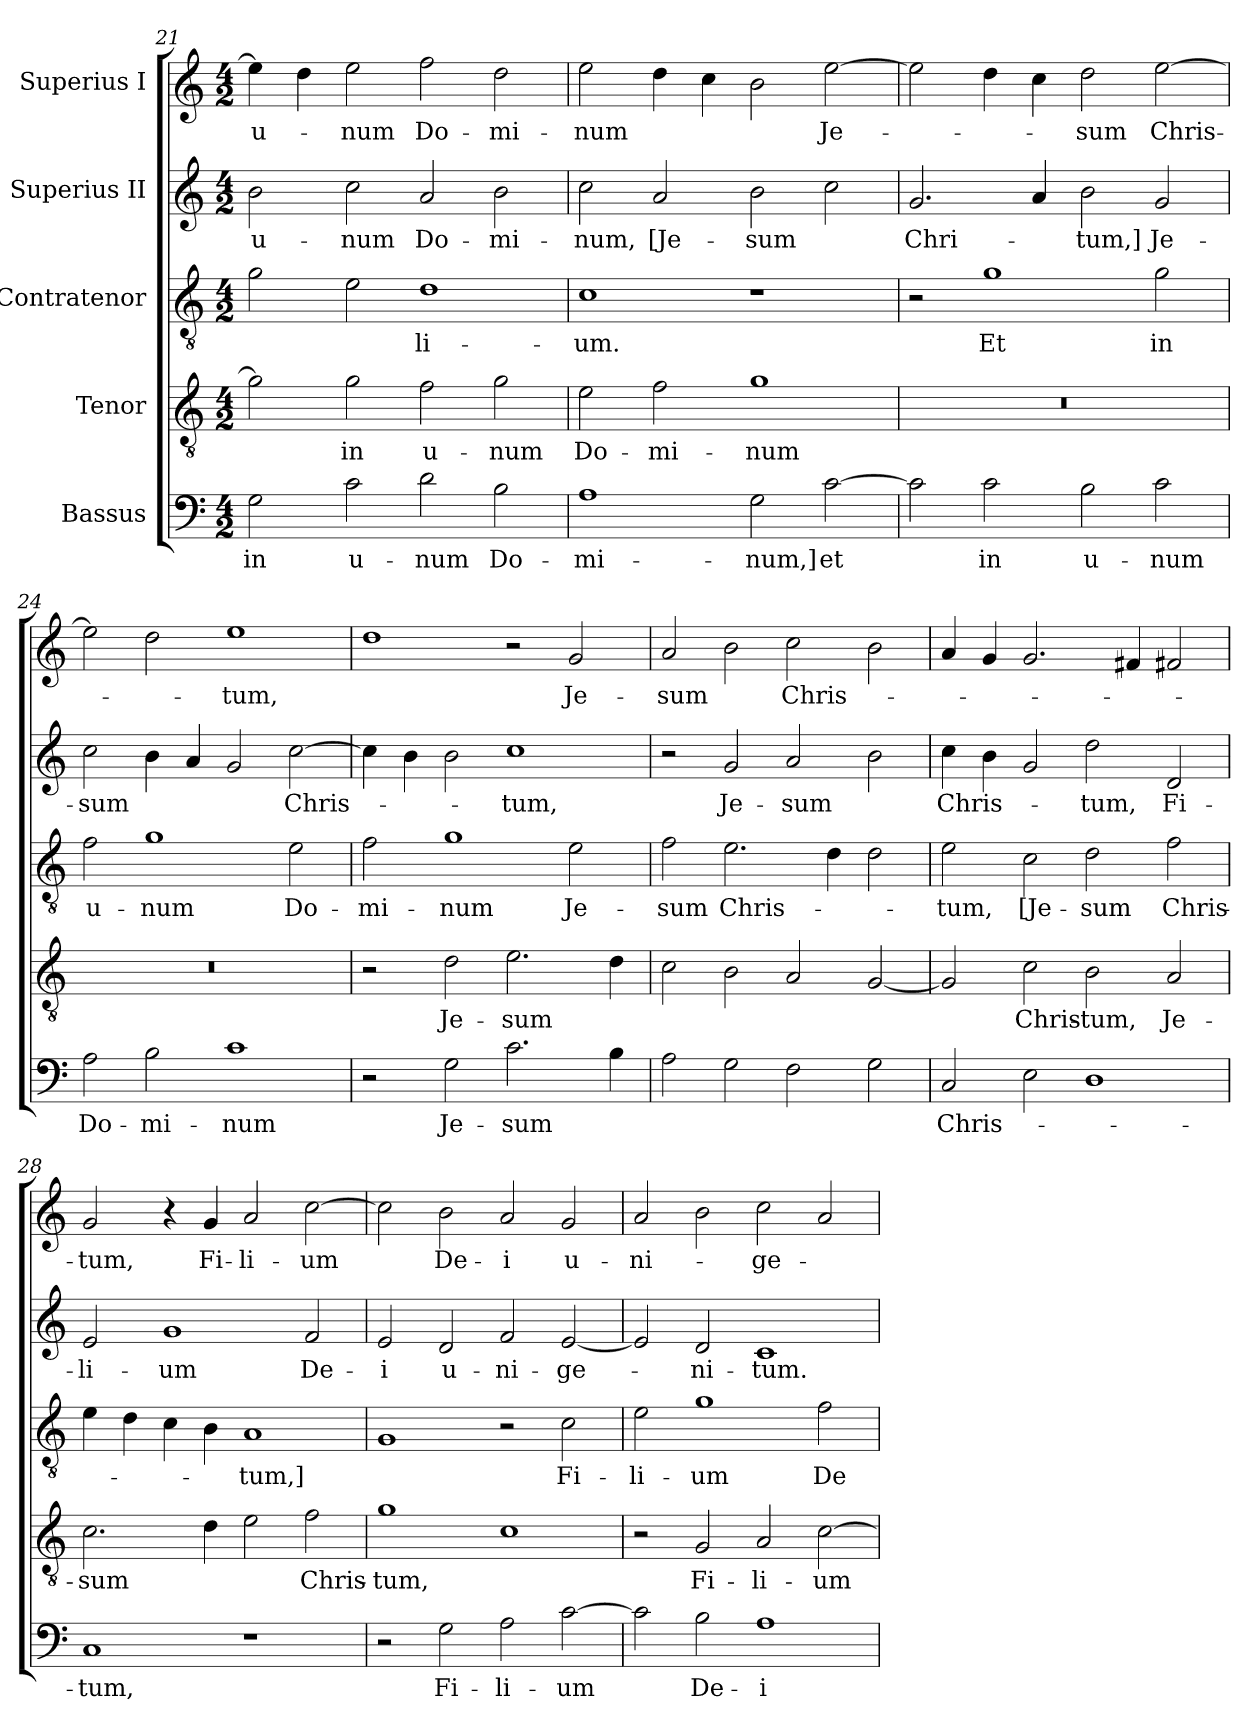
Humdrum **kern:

**kern	**text	**kern	**text	**kern	**text	**kern	**text	**kern	**text
*part5	*part5	*part4	*part4	*part3	*part3	*part2	*part2	*part1	*part1
*staff5	*staff5	*staff4	*staff4	*staff3	*staff3	*staff2	*staff2	*staff1	*staff1
*I"Bassus	*	*I"Tenor	*	*I"Contratenor	*	*I"Superius II	*	*I"Superius I	*
*clefF4	*	*clefGv2	*	*clefGv2	*	*clefG2	*	*clefG2	*
*k[]	*	*k[]	*	*k[]	*	*k[]	*	*k[]	*
*M4/2	*	*M4/2	*	*M4/2	*	*M4/2	*	*M4/2	*
=21	=21	=21	=21	=21	=21	=21	=21	=21	=21
2G\	in	2g\]	.	2g\	.	2b\	u-	4ee\]	u-
.	.	.	.	.	.	.	.	4dd\	.
2c\	u-	2g\	in	2e\	.	2cc\	-num	2ee\	-num
2d\	-num	2f\	u-	1d\	-li-	2a/	Do-	2ff\	Do-
2B\	Do-	2g\	-num	.	.	2b\	-mi-	2dd\	-mi-
=22	=22	=22	=22	=22	=22	=22	=22	=22	=22
1A\	-mi-	2e\	Do-	1c\	-um.	2cc\	-num,	2ee\	-num
.	.	2f\	-mi-	.	.	2a/	[Je-	4dd\	.
.	.	.	.	.	.	.	.	4cc\	.
2G\	-num,]	1g\	-num	1r	.	2b\	-sum	2b\	.
[2c\	et	.	.	.	.	2cc\	.	[2ee\	Je-
=23	=23	=23	=23	=23	=23	=23	=23	=23	=23
2c\]	.	0r	.	2r	.	2.g/	Chri-	2ee\]	.
2c\	in	.	.	1g\	Et	.	.	4dd\	.
.	.	.	.	.	.	4a/	.	4cc\	.
2B\	u-	.	.	.	.	2b\	-tum,]	2dd\	-sum
2c\	-num	.	.	2g\	in	2g/	Je-	[2ee\	Chris-
=24	=24	=24	=24	=24	=24	=24	=24	=24	=24
2A\	Do-	0r	.	2f\	u-	2cc\	-sum	2ee\]	.
2B\	-mi-	.	.	1g\	-num	4b\	.	2dd\	.
.	.	.	.	.	.	4a/	.	.	.
1c\	-num	.	.	.	.	2g/	.	1ee\	-tum,
.	.	.	.	2e\	Do-	[2cc\	Chris-	.	.
=25	=25	=25	=25	=25	=25	=25	=25	=25	=25
2r	.	2r	.	2f\	-mi-	4cc\]	.	1dd\	.
.	.	.	.	.	.	4b\	.	.	.
2G\	Je-	2d\	Je-	1g\	-num	2b\	.	.	.
2.c\	-sum	2.e\	-sum	.	.	1cc\	-tum,	2r	.
.	.	.	.	2e\	Je-	.	.	2g/	Je-
4B\	.	4d\	.	.	.	.	.	.	.
=26	=26	=26	=26	=26	=26	=26	=26	=26	=26
2A\	.	2c\	.	2f\	-sum	2r	.	2a/	-sum
2G\	.	2B\	.	2.e\	Chris-	2g/	Je-	2b\	.
2F\	.	2A/	.	.	.	2a/	-sum	2cc\	Chris-
.	.	.	.	4d\	.	.	.	.	.
2G\	.	[2G/	.	2d\	.	2b\	.	2b\	.
=27	=27	=27	=27	=27	=27	=27	=27	=27	=27
2C/	Chris-	2G/]	.	2e\	-tum,	4cc\	Chris-	4a/	.
.	.	.	.	.	.	4b\	.	4g/	.
2E\	.	2c\	Chris-	2c\	[Je-	2g/	.	2.g/	.
1D\	.	2B\	-tum,	2d\	-sum	2dd\	-tum,	.	.
.	.	.	.	.	.	.	.	4f#X/	.
.	.	2A/	Je-	2f\	Chris-	2d/	Fi-	2f#X/	.
=28	=28	=28	=28	=28	=28	=28	=28	=28	=28
1C/	-tum,	2.c\	-sum	4e\	.	2e/	-li-	2g/	-tum,
.	.	.	.	4d\	.	.	.	.	.
.	.	.	.	4c\	.	1g/	-um	4r	.
.	.	4d\	.	4B\	.	.	.	4g/	Fi-
1r	.	2e\	.	1A/	-tum,]	.	.	2a/	-li-
.	.	2f\	Chris-	.	.	2f/	De-	[2cc\	-um
=29	=29	=29	=29	=29	=29	=29	=29	=29	=29
2r	.	1g\	-tum,	1G/	.	2e/	-i	2cc\]	.
2G\	Fi-	.	.	.	.	2d/	u-	2b\	De-
2A\	-li-	1c\	.	2r	.	2f/	-ni-	2a/	-i
[2c\	-um	.	.	2c\	Fi-	[2e/	-ge-	2g/	u-
=30	=30	=30	=30	=30	=30	=30	=30	=30	=30
2c\]	.	2r	.	2e\	-li-	2e/]	.	2a/	-ni-
2B\	De-	2G/	Fi-	1g\	-um	2d/	-ni-	2b\	.
1A\	-i	2A/	-li-	.	.	1c/	-tum.	2cc\	-ge-
.	.	[2c\	-um	2f\	De-	.	.	2a/	.
=	=	=	=	=	=	=	=	=	=
*-	*-	*-	*-	*-	*-	*-	*-	*-	*-
